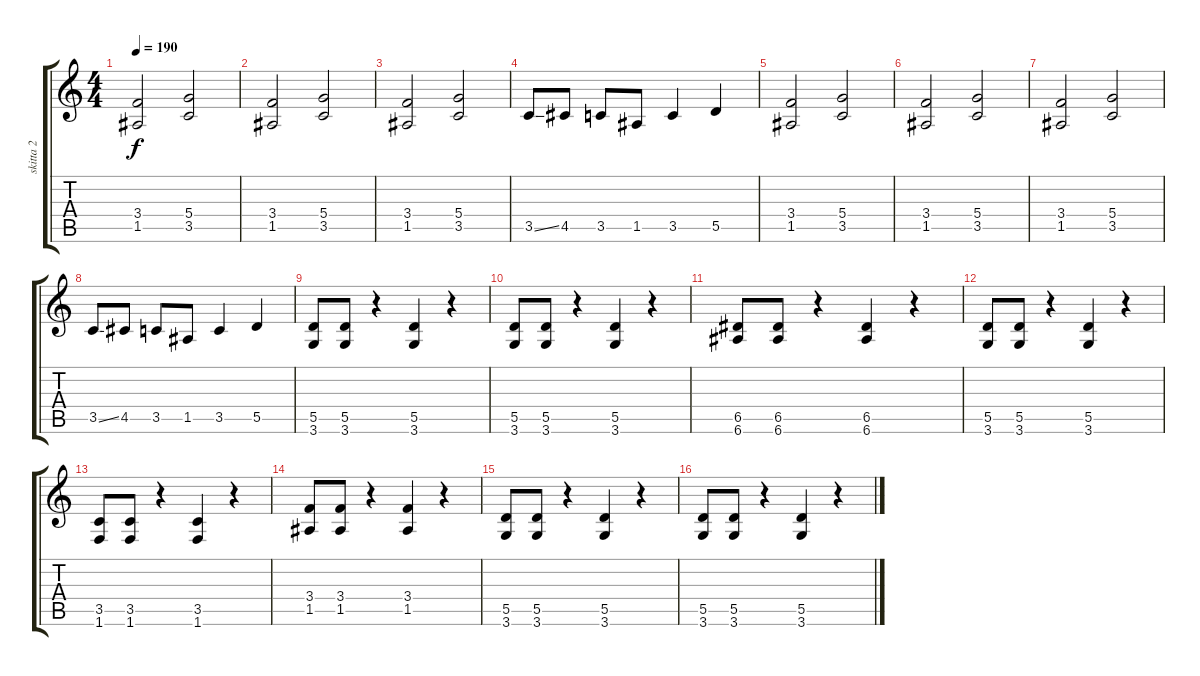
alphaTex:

\track ("skitta 2" "skitta 2") {instrument distortionguitar}
\staff {score tabs}
\tuning (E4 B3 G3 D3 A2 E2) {hide}
\ts (4 4)
\tempo 190
\clef g2
\ks c
(3.4 1.5).2{dy f} (5.4 3.5).2 |
(3.4 1.5).2 (5.4 3.5).2 |
(3.4 1.5).2 (5.4 3.5).2 |
3.5{ss}.8 4.5.8 3.5.8 1.5.8 3.5.4 5.5.4 |
(3.4 1.5).2 (5.4 3.5).2 |
(3.4 1.5).2 (5.4 3.5).2 |
(3.4 1.5).2 (5.4 3.5).2 |
3.5{ss}.8 4.5.8 3.5.8 1.5.8 3.5.4 5.5.4 |
(5.5 3.6).8 (5.5 3.6).8 r.4 (5.5 3.6).4 r.4 |
(5.5 3.6).8 (5.5 3.6).8 r.4 (5.5 3.6).4 r.4 |
(6.5 6.6).8 (6.5 6.6).8 r.4 (6.5 6.6).4 r.4 |
(5.5 3.6).8 (5.5 3.6).8 r.4 (5.5 3.6).4 r.4 |
(3.5 1.6).8 (3.5 1.6).8 r.4 (3.5 1.6).4 r.4 |
(3.4 1.5).8 (3.4 1.5).8 r.4 (3.4 1.5).4 r.4 |
(5.5 3.6).8 (5.5 3.6).8 r.4 (5.5 3.6).4 r.4 |
(5.5 3.6).8 (5.5 3.6).8 r.4 (5.5 3.6).4 r.4
